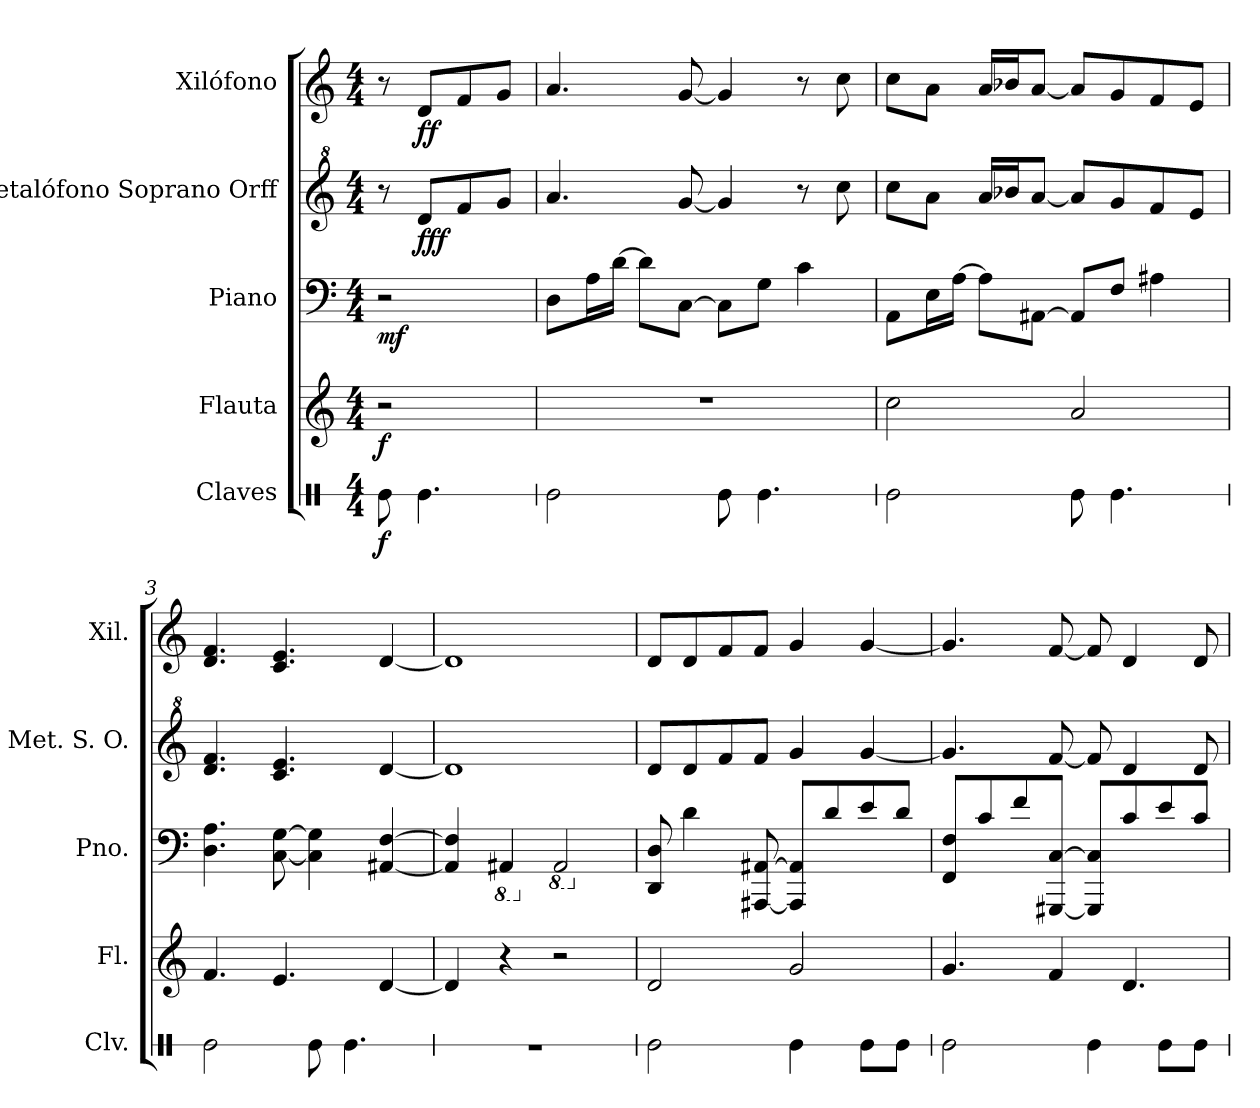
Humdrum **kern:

**kern	**dynam	**kern	**dynam	**kern	**dynam	**kern	**dynam	**kern	**dynam
*part5	*part5	*part4	*part4	*part3	*part3	*part2	*part2	*part1	*part1
*staff5	*staff5	*staff4	*staff4	*staff3	*staff3	*staff2	*staff2	*staff1	*staff1
*I"Claves	*	*I"Flauta	*	*I"Piano	*	*I"Metalófono Soprano Orff	*	*I"Xilófono	*
*I'Clv.	*	*I'Fl.	*	*I'Pno.	*	*I'Met. S. O.	*	*I'Xil.	*
*stria1	*	*	*	*	*	*	*	*	*
*clefX	*	*clefG2	*	*clefF4	*	*clefG^2	*	*clefG2	*
*	*	*	*	*	*	*	*	*ITrd-7c-12	*
*k[]	*	*k[]	*	*k[]	*	*k[]	*	*k[]	*
*M4/4	*	*M4/4	*	*M4/4	*	*M4/4	*	*M4/4	*
=	=	=	=	=	=	=	=	=	=
!	!LO:DY:b	!	!LO:DY:b	!	!LO:DY:b	!	!	!	!
8Re\	f	2r	f	2r	mf	8r	.	8r	.
!	!	!	!	!	!	!	!LO:DY:b	!	!LO:DY:b
4.Re\	.	.	.	.	.	8dd/L	fff	8dd/L	ff
.	.	.	.	.	.	8ff/	.	8ff/	.
.	.	.	.	.	.	8gg/J	.	8gg/J	.
=1	=1	=1	=1	=1	=1	=1	=1	=1	=1
2Re\	.	1r	.	8D\L	.	4.aa/	.	4.aa/	.
.	.	.	.	16A\L	.	.	.	.	.
.	.	.	.	[16d\JJ	.	.	.	.	.
.	.	.	.	8d\L]	.	.	.	.	.
.	.	.	.	[8C\J	.	[8gg/	.	[8gg/	.
8Re\	.	.	.	8C\L]	.	4gg/]	.	4gg/]	.
4.Re\	.	.	.	8G\J	.	.	.	.	.
.	.	.	.	4c\	.	8r	.	8r	.
.	.	.	.	.	.	8ccc\	.	8ccc\	.
=2	=2	=2	=2	=2	=2	=2	=2	=2	=2
2Re\	.	2cc\	.	8AA\L	.	8ccc\L	.	8ccc\L	.
.	.	.	.	16E\L	.	8aa\J	.	8aa\J	.
.	.	.	.	[16A\JJ	.	.	.	.	.
.	.	.	.	8A\L]	.	16aa/LL	.	16aa/LL	.
.	.	.	.	.	.	16bb-X/J	.	16bb-X/J	.
.	.	.	.	[8AA#X\J	.	[8aa/J	.	[8aa/J	.
8Re\	.	2a/	.	8AA#/L]	.	8aa/L]	.	8aa/L]	.
4.Re\	.	.	.	8F/J	.	8gg/	.	8gg/	.
.	.	.	.	4A#X\	.	8ff/	.	8ff/	.
.	.	.	.	.	.	8ee/J	.	8ee/J	.
=3	=3	=3	=3	=3	=3	=3	=3	=3	=3
2Re\	.	4.f/	.	4.D\ 4.A\	.	4.dd/ 4.ff/	.	4.dd/ 4.ff/	.
.	.	4.e/	.	[8C\ [8G\	.	4.cc/ 4.ee/	.	4.cc/ 4.ee/	.
8Re\	.	.	.	4C\] 4G\]	.	.	.	.	.
4.Re\	.	.	.	.	.	.	.	.	.
.	.	[4d/	.	[4AA#X/ [4F/	.	[4dd/	.	[4dd/	.
!!LO:LB:g=z
=4	=4	=4	=4	=4	=4	=4	=4	=4	=4
1r	.	4d/]	.	4AA#/] 4F/]	.	1dd]	.	1dd]	.
*	*	*	*	*8ba	*	*	*	*	*
.	.	4r	.	4AAA#X/	.	.	.	.	.
*	*	*	*	*X8ba	*	*	*	*	*
*	*	*	*	*8ba	*	*	*	*	*
.	.	2r	.	2AAA#/	.	.	.	.	.
=5	=5	=5	=5	=5	=5	=5	=5	=5	=5
*	*	*	*	*X8ba	*	*	*	*	*
2Re\	.	2d/	.	8DD/ 8D/	.	8dd/L	.	8dd/L	.
.	.	.	.	4d\	.	8dd/	.	8dd/	.
.	.	.	.	.	.	8ff/	.	8ff/	.
.	.	.	.	[8AAA#X/ [8AA#X/	.	8ff/J	.	8ff/J	.
4Re\	.	2g/	.	8AAA#/] 8AA#/]L	.	4gg/	.	4gg/	.
.	.	.	.	8d/	.	.	.	.	.
8Re\L	.	.	.	8e/	.	[4gg/	.	[4gg/	.
8Re\J	.	.	.	8d/J	.	.	.	.	.
=6	=6	=6	=6	=6	=6	=6	=6	=6	=6
2Re\	.	4.g/	.	8FF/ 8F/L	.	4.gg/]	.	4.gg/]	.
.	.	.	.	8c/	.	.	.	.	.
.	.	.	.	8f/	.	.	.	.	.
.	.	4f/	.	[8GGG#X/ [8C/J	.	[8ff/	.	[8ff/	.
4Re\	.	.	.	8GGG#/] 8C/]L	.	8ff/]	.	8ff/]	.
.	.	4.d/	.	8c/	.	4dd/	.	4dd/	.
8Re\L	.	.	.	8e/	.	.	.	.	.
8Re\J	.	.	.	8c/J	.	8dd/	.	8dd/	.
=	=	=	=	=	=	=	=	=	=
*-	*-	*-	*-	*-	*-	*-	*-	*-	*-
